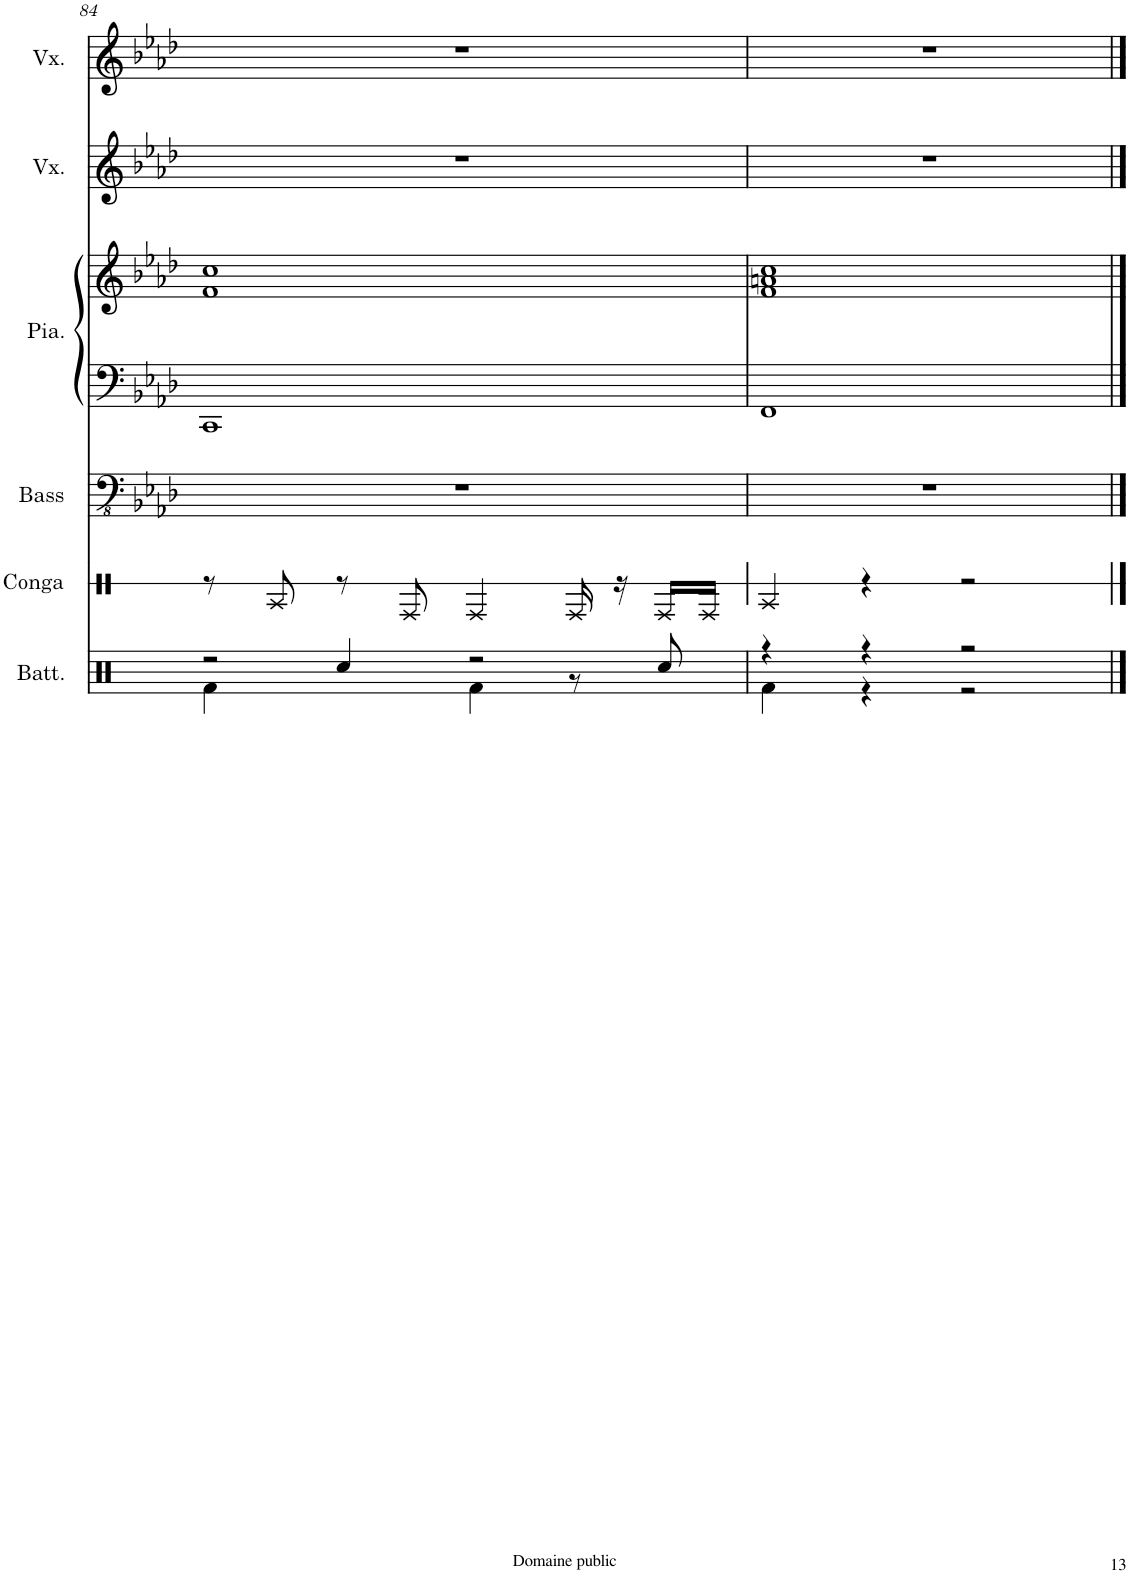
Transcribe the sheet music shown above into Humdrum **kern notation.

**kern	**kern	**kern	**kern	**kern	**kern	**kern
*part6	*part5	*part4	*part3	*part3	*part2	*part1
*staff7	*staff6	*staff5	*staff4	*staff3	*staff2	*staff1
*I"Batterie	*I"Conga	*I"Basse acoustique	*I"Piano	*	*I"Voix	*I"Voix
*I'Batt.	*I'Conga	*I'Bass	*I'Pia.	*	*I'Vx.	*I'Vx.
!!LO:PB:g=z
*clefX	*clefX	*clefFv4	*clefF4	*clefG2	*clefG2	*clefG2
*k[]	*k[]	*k[b-e-a-d-]	*k[b-e-a-d-]	*k[b-e-a-d-]	*k[b-e-a-d-]	*k[b-e-a-d-]
*M4/4	*M4/4	*M4/4	*M4/4	*M4/4	*M4/4	*M4/4
=84	=84	=84	=84	=84	=84	=84
*^	*	*	*	*	*	*
2r	4Rf\	8r	1r	1CC	1f 1cc	1r	1r
.	.	8RA/	.	.	.	.	.
.	4Rcc/	8r	.	.	.	.	.
.	.	8RF/	.	.	.	.	.
2r	4Rf\	4RF/	.	.	.	.	.
.	8r	16RF/	.	.	.	.	.
.	.	16r	.	.	.	.	.
.	8Rcc/	16RF/LL	.	.	.	.	.
.	.	16RF/JJ	.	.	.	.	.
=85	=85	=85	=85	=85	=85	=85	=85
4r	4Rf\	4RA/	1r	1FF	1f 1an 1cc	1r	1r
4r	4r	4r	.	.	.	.	.
2r	2r	2r	.	.	.	.	.
*v	*v	*	*	*	*	*	*
==	==	==	==	==	==	==
*-	*-	*-	*-	*-	*-	*-
